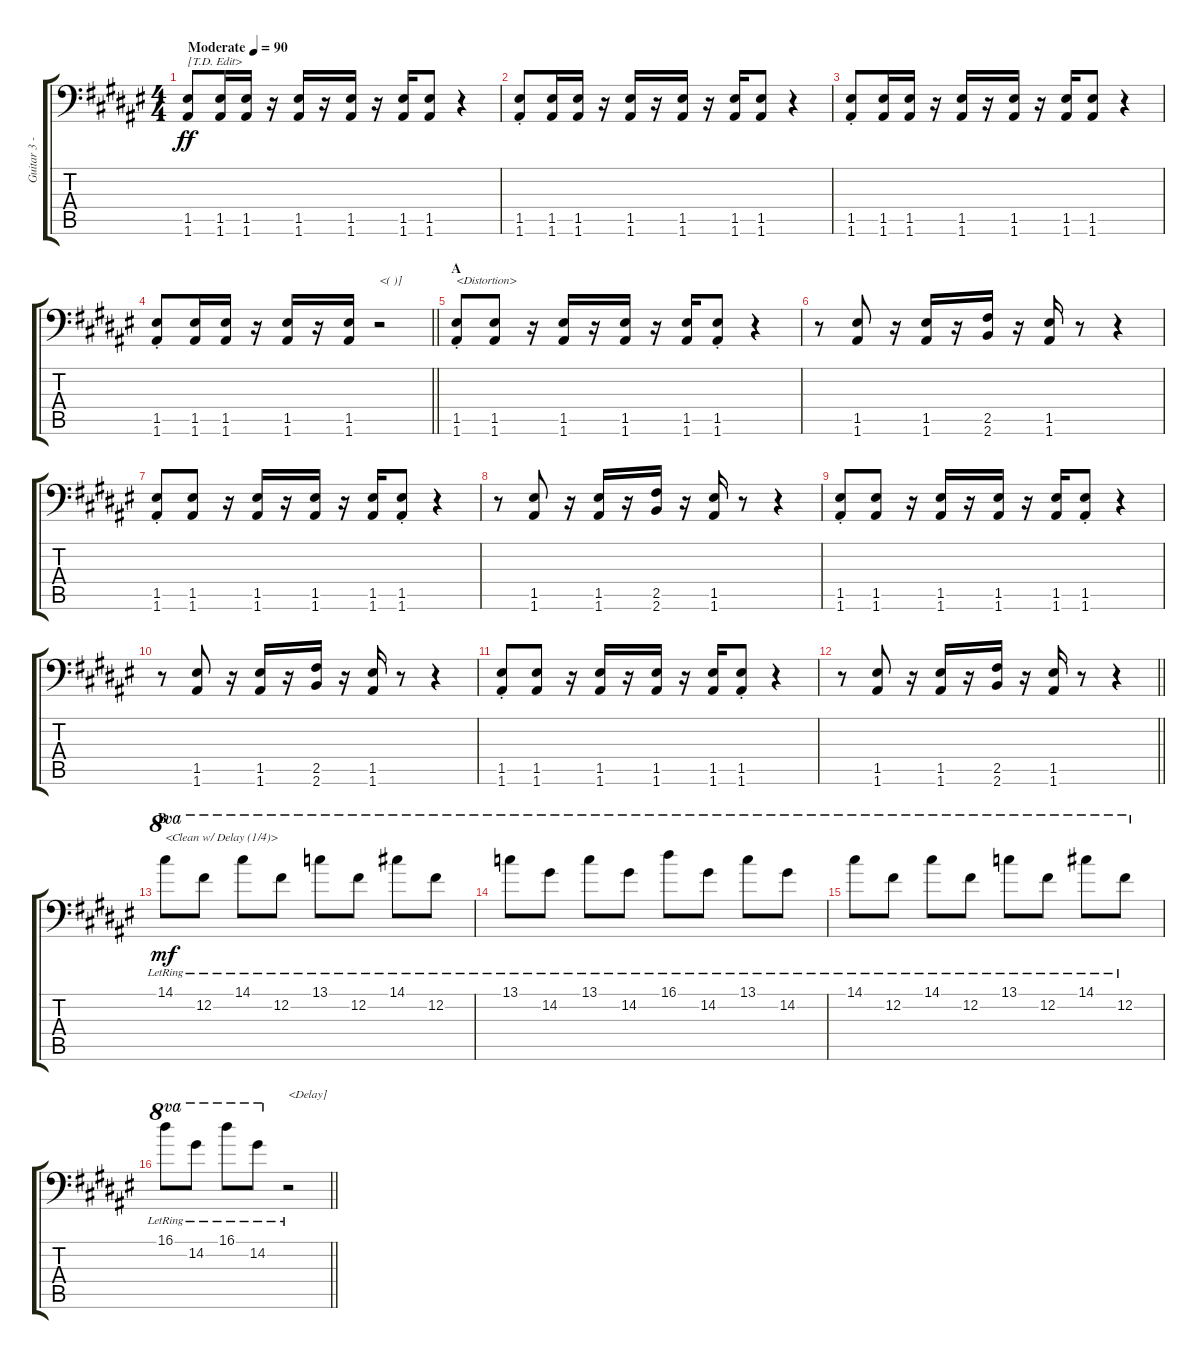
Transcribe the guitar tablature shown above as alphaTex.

\track ("Guitar 3 - Aoi" "Guitar 3 -") {instrument distortionguitar}
\staff {score tabs}
\tuning (B3 Gb3 D3 A2 E2 A1) {hide}
\ts (4 4)
\tempo (90 "Moderate")
\clef f4
\ks f#
(1.5 1.6).8{txt "[T.D. Edit>" dy ff volume 12 balance 8 instrument lead2sawtooth} (1.5 1.6).16 (1.5 1.6).16 r.16 (1.5 1.6).16 r.16 (1.5 1.6).16 r.16 (1.5 1.6).16 (1.5 1.6).8 r.4 |
(1.5{st} 1.6{st}).8 (1.5 1.6).16 (1.5 1.6).16 r.16 (1.5 1.6).16 r.16 (1.5 1.6).16 r.16 (1.5 1.6).16 (1.5 1.6).8 r.4 |
(1.5{st} 1.6{st}).8 (1.5 1.6).16 (1.5 1.6).16 r.16 (1.5 1.6).16 r.16 (1.5 1.6).16 r.16 (1.5 1.6).16 (1.5 1.6).8 r.4 |
\barLineRight lightlight
(1.5{st} 1.6{st}).8 (1.5 1.6).16 (1.5 1.6).16 r.16 (1.5 1.6).16 r.16 (1.5 1.6).16 r.2{txt "<( )]"} |
\section ("" "A")
(1.5{st} 1.6{st}).8{txt "<Distortion>" volume 10 balance 0 instrument distortionguitar} (1.5 1.6).8 r.16 (1.5 1.6).16 r.16 (1.5 1.6).16 r.16 (1.5 1.6).16 (1.5{st} 1.6{st}).8 r.4 |
r.8 (1.5 1.6).8 r.16 (1.5 1.6).16 r.16 (2.5 2.6).16 r.16 (1.5 1.6).16 r.8 r.4 |
(1.5{st} 1.6{st}).8 (1.5 1.6).8 r.16 (1.5 1.6).16 r.16 (1.5 1.6).16 r.16 (1.5 1.6).16 (1.5{st} 1.6{st}).8 r.4 |
r.8 (1.5 1.6).8 r.16 (1.5 1.6).16 r.16 (2.5 2.6).16 r.16 (1.5 1.6).16 r.8 r.4 |
(1.5{st} 1.6{st}).8 (1.5 1.6).8 r.16 (1.5 1.6).16 r.16 (1.5 1.6).16 r.16 (1.5 1.6).16 (1.5{st} 1.6{st}).8 r.4 |
r.8 (1.5 1.6).8 r.16 (1.5 1.6).16 r.16 (2.5 2.6).16 r.16 (1.5 1.6).16 r.8 r.4 |
(1.5{st} 1.6{st}).8 (1.5 1.6).8 r.16 (1.5 1.6).16 r.16 (1.5 1.6).16 r.16 (1.5 1.6).16 (1.5{st} 1.6{st}).8 r.4 |
\barLineRight lightlight
r.8 (1.5 1.6).8 r.16 (1.5 1.6).16 r.16 (2.5 2.6).16 r.16 (1.5 1.6).16 r.8 r.4 |
\section ("" "B")
14.1{lr}.8{ot 8va txt "<Clean w/ Delay (1/4)> " dy mf instrument electricguitarjazz} 12.2{lr}.8{ot 8va} 14.1{lr}.8{ot 8va} 12.2{lr}.8{ot 8va} 13.1{lr}.8{ot 8va} 12.2{lr}.8{ot 8va} 14.1{lr}.8{ot 8va} 12.2{lr}.8{ot 8va} |
13.1{lr}.8{ot 8va} 14.2{lr}.8{ot 8va} 13.1{lr}.8{ot 8va} 14.2{lr}.8{ot 8va} 16.1{lr}.8{ot 8va} 14.2{lr}.8{ot 8va} 13.1{lr}.8{ot 8va} 14.2{lr}.8{ot 8va} |
14.1{lr}.8{ot 8va} 12.2{lr}.8{ot 8va} 14.1{lr}.8{ot 8va} 12.2{lr}.8{ot 8va} 13.1{lr}.8{ot 8va} 12.2{lr}.8{ot 8va} 14.1{lr}.8{ot 8va} 12.2{lr}.8{ot 8va} |
\barLineRight lightlight
16.1{lr}.8{ot 8va} 14.2{lr}.8{ot 8va} 16.1{lr}.8{ot 8va} 14.2{lr}.8{ot 8va} r.2{txt "<Delay]"}
